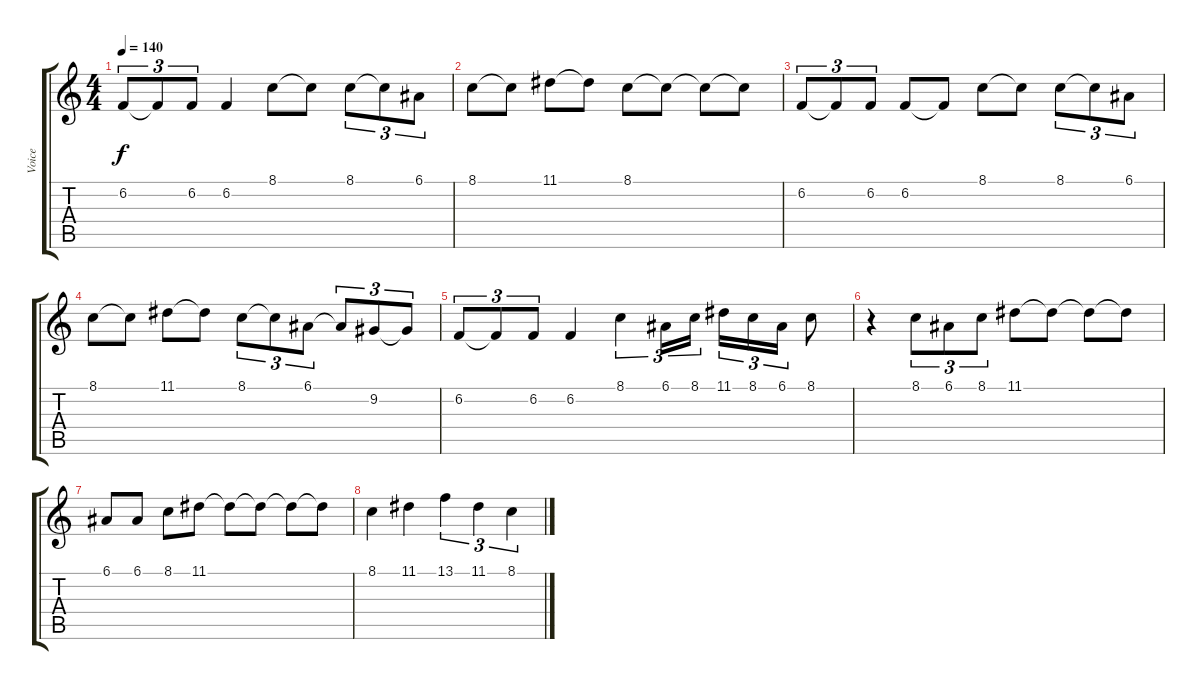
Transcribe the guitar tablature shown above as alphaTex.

\track ("Voice" "Voice") {instrument synthvoice}
\staff {score tabs}
\tuning (E4 B3 G3 D3 A2 D2) {hide}
\ts (4 4)
\tempo 140
\clef g2
\ks c
6.2.8{tu (3 2) dy f} 6.2{t}.8{tu (3 2)} 6.2.8{tu (3 2)} 6.2.4 8.1.8 8.1{t}.8 8.1.8{tu (3 2)} 8.1{t}.8{tu (3 2)} 6.1.8{tu (3 2)} |
8.1.8 8.1{t}.8 11.1.8 11.1{t}.8 8.1.8 8.1{t}.8 8.1{t}.8 8.1{t}.8 |
6.2.8{tu (3 2)} 6.2{t}.8{tu (3 2)} 6.2.8{tu (3 2)} 6.2.8 6.2{t}.8 8.1.8 8.1{t}.8 8.1.8{tu (3 2)} 8.1{t}.8{tu (3 2)} 6.1.8{tu (3 2)} |
8.1.8 8.1{t}.8 11.1.8 11.1{t}.8 8.1.8{tu (3 2)} 8.1{t}.8{tu (3 2)} 6.1.8{tu (3 2)} 6.1{t}.8{tu (3 2)} 9.2.8{tu (3 2)} 9.2{t}.8{tu (3 2)} |
6.2.8{tu (3 2)} 6.2{t}.8{tu (3 2)} 6.2.8{tu (3 2)} 6.2.4 8.1.4{tu (3 2)} 6.1.16{tu (3 2)} 8.1.16{tu (3 2)} 11.1.16{tu (3 2)} 8.1.16{tu (3 2)} 6.1.16{tu (3 2)} 8.1.8 |
r.4 8.1.8{tu (3 2)} 6.1.8{tu (3 2)} 8.1.8{tu (3 2)} 11.1.8 11.1{t}.8 11.1{t}.8 11.1{t}.8 |
6.1.8 6.1.8 8.1.8 11.1.8 11.1{t}.8 11.1{t}.8 11.1{t}.8 11.1{t}.8 |
8.1.4 11.1.4 13.1.4{tu (3 2)} 11.1.4{tu (3 2)} 8.1.4{tu (3 2)}
